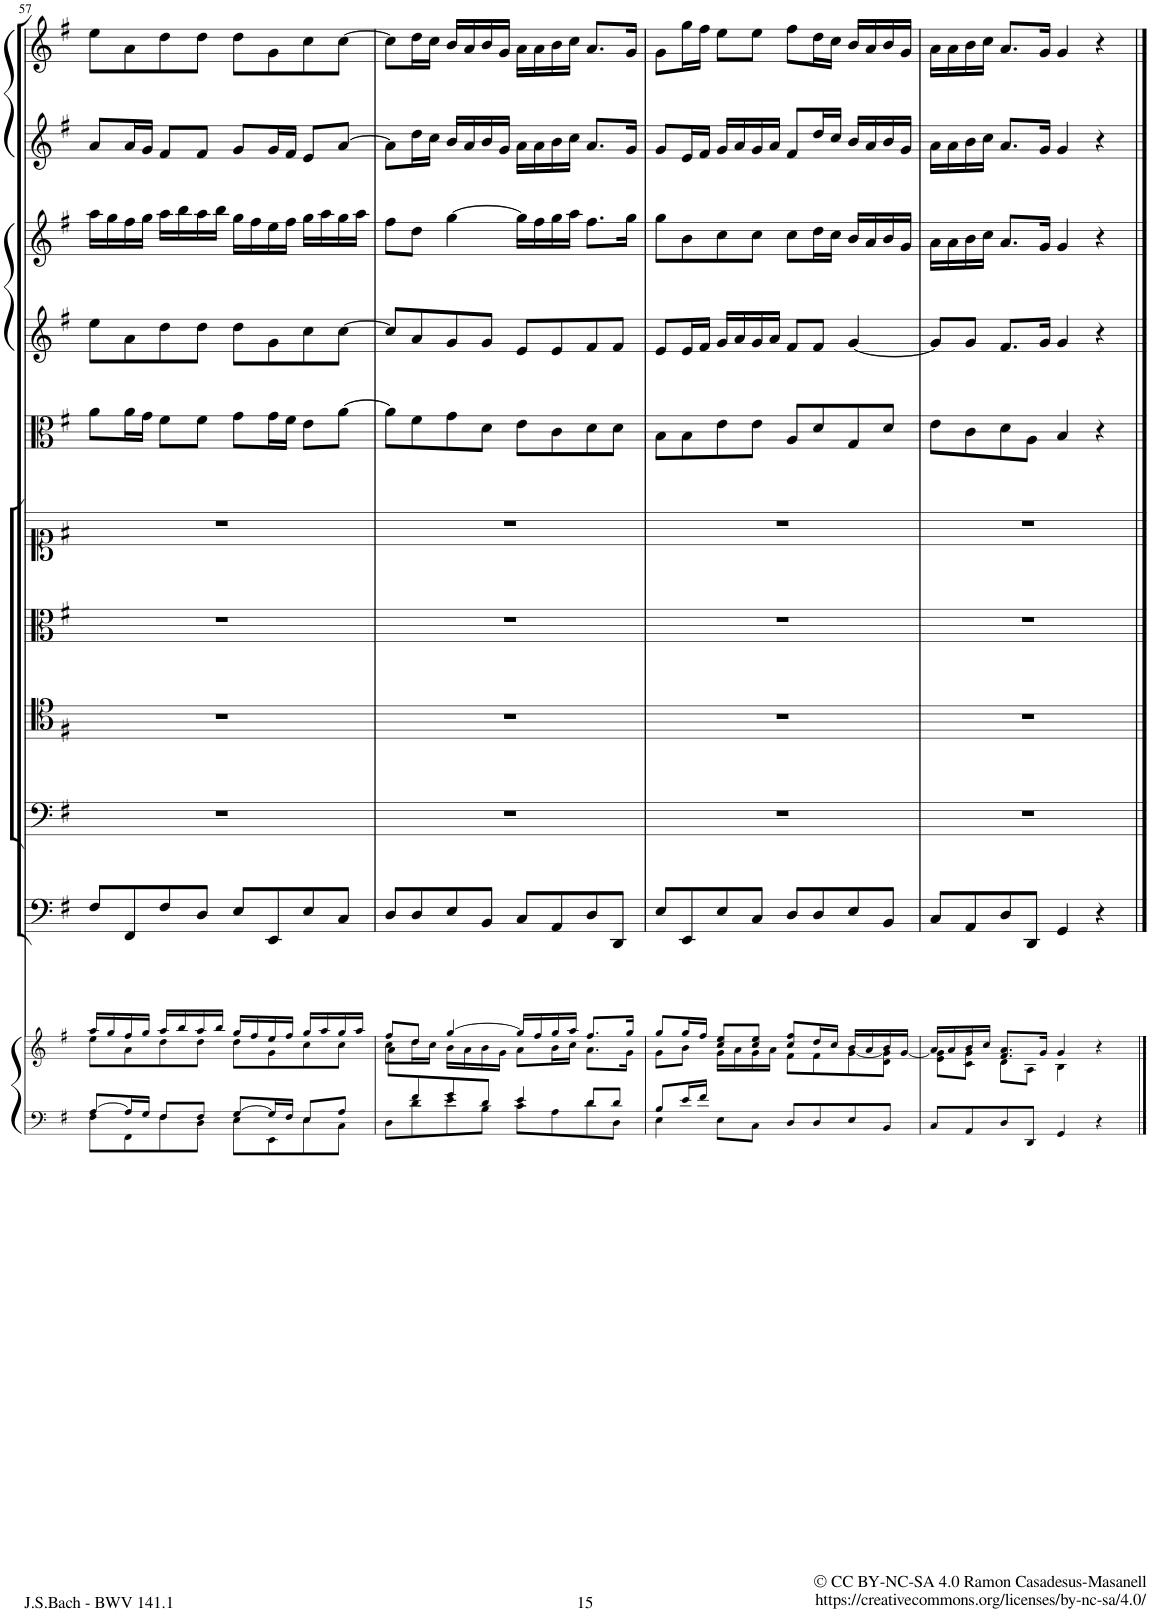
**kern	**kern	**kern	**kern	**kern	**kern	**kern	**kern	**kern	**kern	**kern	**kern
*part11	*part11	*part10	*part9	*part8	*part7	*part6	*part5	*part4	*part3	*part2	*part1
*staff12	*staff11	*staff10	*staff9	*staff8	*staff7	*staff6	*staff5	*staff4	*staff3	*staff2	*staff1
*I"Piano reduction	*	*I"Continuo	*I"Basso	*I"Tenore	*I"Alto	*I"Soprano	*I"Viola	*I"Violino II	*I"Violino I	*I"Oboe II	*I"Oboe I
*I'Pno	*	*	*	*	*	*	*	*	*	*I'Ob	*I'Ob
!!LO:PB:g=z
*clefF4	*clefG2	*clefF4	*clefF4	*clefC4	*clefC3	*clefC1	*clefC3	*clefG2	*clefG2	*clefG2	*clefG2
*k[f#]	*k[f#]	*k[f#]	*k[f#]	*k[f#]	*k[f#]	*k[f#]	*k[f#]	*k[f#]	*k[f#]	*k[f#]	*k[f#]
*M4/4	*M4/4	*M4/4	*M4/4	*M4/4	*M4/4	*M4/4	*M4/4	*M4/4	*M4/4	*M4/4	*M4/4
*met(c)	*met(c)	*met(c)	*met(c)	*met(c)	*met(c)	*met(c)	*met(c)	*met(c)	*met(c)	*met(c)	*met(c)
=57	=57	=57	=57	=57	=57	=57	=57	=57	=57	=57	=57
*^	*^	*	*	*	*	*	*	*	*	*	*
[8A/L	8F#\L	16aa/LL	8ee\L	8F#/L	1r	1r	1r	1r	8a\L	8ee\L	16aa\LL	8a/L	8ee\L
.	.	16gg/	.	.	.	.	.	.	.	.	16gg\	.	.
16A/L]	8FF#\	16ff#/	8a\	8FF#/	.	.	.	.	16a\L	8a\	16ff#\	16a/L	8a\
16G/JJ	.	16gg/JJ	.	.	.	.	.	.	16g\JJ	.	16gg\JJ	16g/JJ	.
8F#/L	8F#\	16aa/LL	8dd\	8F#/	.	.	.	.	8f#\L	8dd\	16aa\LL	8f#/L	8dd\
.	.	16bb/	.	.	.	.	.	.	.	.	16bb\	.	.
8F#/J	8D\J	16aa/	8dd\J	8D/J	.	.	.	.	8f#\J	8dd\J	16aa\	8f#/J	8dd\J
.	.	16bb/JJ	.	.	.	.	.	.	.	.	16bb\JJ	.	.
[8G/L	8E\L	16gg/LL	8dd\L	8E/L	.	.	.	.	8g\L	8dd\L	16gg\LL	8g/L	8dd\L
.	.	16ff#/	.	.	.	.	.	.	.	.	16ff#\	.	.
16G/L]	8EE\	16ee/	8g\	8EE/	.	.	.	.	16g\L	8g\	16ee\	16g/L	8g\
16F#/JJ	.	16ff#/JJ	.	.	.	.	.	.	16f#\JJ	.	16ff#\JJ	16f#/JJ	.
8E/L	8E\	16gg/LL	8cc\	8E/	.	.	.	.	8e\L	8cc\	16gg\LL	8e/L	8cc\
.	.	16aa/	.	.	.	.	.	.	.	.	16aa\	.	.
8A/J	8C\J	16gg/	8cc\J	8C/J	.	.	.	.	[8a\J	[8cc\J	16gg\	[8a/J	[8cc\J
.	.	16aa/JJ	.	.	.	.	.	.	.	.	16aa\JJ	.	.
=58	=58	=58	=58	=58	=58	=58	=58	=58	=58	=58	=58	=58	=58
*	*	*	*^	*	*	*	*	*	*	*	*	*	*
8ryy	8D\L	8ff#/L	8cc\L	8a\L	8D/L	1r	1r	1r	1r	8a\L]	8cc/L]	8ff#\L	8a\L]	8cc\L]
8f#/	8d\	8dd/J	16dd\L	2..ryy	8D/	.	.	.	.	8f#\	8a/	8dd\J	16dd\L	16dd\L
.	.	.	16cc\JJ	.	.	.	.	.	.	.	.	.	16cc\JJ	16cc\JJ
8g/	8e\	[4gg/	16b\LL	.	8E/	.	.	.	.	8g\	8g/	[4gg\	16b/LL	16b/LL
.	.	.	16a\	.	.	.	.	.	.	.	.	.	16a/	16a/
8d/J	8B\J	.	16b\	.	8BB/J	.	.	.	.	8d\J	8g/J	.	16b/	16b/
.	.	.	16g\JJ	.	.	.	.	.	.	.	.	.	16g/JJ	16g/JJ
4e/	8c\L	16gg/LL]	8a\L	.	8C/L	.	.	.	.	8e\L	8e/L	16gg\LL]	16a\LL	16a\LL
.	.	16ff#/	.	.	.	.	.	.	.	.	.	16ff#\	16a\	16a\
.	8A\	16gg/	16b\L	.	8AA/	.	.	.	.	8c\	8e/	16gg\	16b\	16b\
.	.	16aa/JJ	16cc\JJ	.	.	.	.	.	.	.	.	16aa\JJ	16cc\JJ	16cc\JJ
8d/L	8d\	8.ff#/L	8.a\L	.	8D/	.	.	.	.	8d\	8f#/	8.ff#\L	8.a/L	8.a/L
8d/J	8D\J	.	.	.	8DD/J	.	.	.	.	8d\J	8f#/J	.	.	.
.	.	16gg/Jk	16g\Jk	.	.	.	.	.	.	.	.	16gg\Jk	16g/Jk	16g/Jk
*	*	*	*v	*v	*	*	*	*	*	*	*	*	*	*
=59	=59	=59	=59	=59	=59	=59	=59	=59	=59	=59	=59	=59	=59
8B/L	4E\	8gg/L	8g\L	8E/L	1r	1r	1r	1r	8B\L	8e/L	8gg\L	8g/L	8g\L
16e/L	.	16gg/L	8b\J	8EE/	.	.	.	.	8B\	16e/L	8b\	16e/L	16gg\L
16f#/JJ	.	16ff#/JJ	.	.	.	.	.	.	.	16f#/JJ	.	16f#/JJ	16ff#\JJ
8E\L	4ryy	8cc/ 8ee/L	16g\LL	8E/	.	.	.	.	8e\	16g/LL	8cc\	16g/LL	8ee\L
.	.	.	16a\	.	.	.	.	.	.	16a/	.	16a/	.
8C\J	.	8cc/ 8ee/J	16g\	8C/J	.	.	.	.	8e\J	16g/	8cc\J	16g/	8ee\J
.	.	.	16a\JJ	.	.	.	.	.	.	16a/JJ	.	16a/JJ	.
8D/L	2ryy	8cc/ 8ff#/L	8f#\L	8D/L	.	.	.	.	8A/L	8f#/L	8cc\L	8f#/L	8ff#\L
8D/	.	16dd/L	8f#\	8D/	.	.	.	.	8d/	8f#/J	16dd\L	16dd/L	16dd\L
.	.	16cc/JJ	.	.	.	.	.	.	.	.	16cc\JJ	16cc/JJ	16cc\JJ
8E/	.	16b/LL	[8g\	8E/	.	.	.	.	8G/	[4g/	16b/LL	16b/LL	16b/LL
.	.	16a/	.	.	.	.	.	.	.	.	16a/	16a/	16a/
8BB/J	.	16b/	8d\ 8g\]J	8BB/J	.	.	.	.	8d/J	.	16b/	16b/	16b/
.	.	[<16g/JJ	.	.	.	.	.	.	.	.	16g/JJ	16g/JJ	16g/JJ
*v	*v	*	*	*	*	*	*	*	*	*	*	*	*
=60	=60	=60	=60	=60	=60	=60	=60	=60	=60	=60	=60	=60
8C/L	16a/LL	8e\ 8g\]L	8C/L	1r	1r	1r	1r	8e\L	8g/L]	16a\LL	16a\LL	16a\LL
.	16a/	.	.	.	.	.	.	.	.	16a\	16a\	16a\
8AA/	16b/	8c\ 8g\J	8AA/	.	.	.	.	8c\	8g/J	16b\	16b\	16b\
.	16cc/JJ	.	.	.	.	.	.	.	.	16cc\JJ	16cc\JJ	16cc\JJ
8D/	8.f#/ 8.a/L	8d\L	8D/	.	.	.	.	8d\	8.f#/L	8.a/L	8.a/L	8.a/L
8DD/J	.	8A\J	8DD/J	.	.	.	.	8A\J	.	.	.	.
.	16g/Jk	.	.	.	.	.	.	.	16g/Jk	16g/Jk	16g/Jk	16g/Jk
4GG/	4g/	4B\	4GG/	.	.	.	.	4B/	4g/	4g/	4g/	4g/
4r	4r	4ryy	4r	.	.	.	.	4r	4r	4r	4r	4r
*	*v	*v	*	*	*	*	*	*	*	*	*	*
==	==	==	==	==	==	==	==	==	==	==	==
*-	*-	*-	*-	*-	*-	*-	*-	*-	*-	*-	*-
